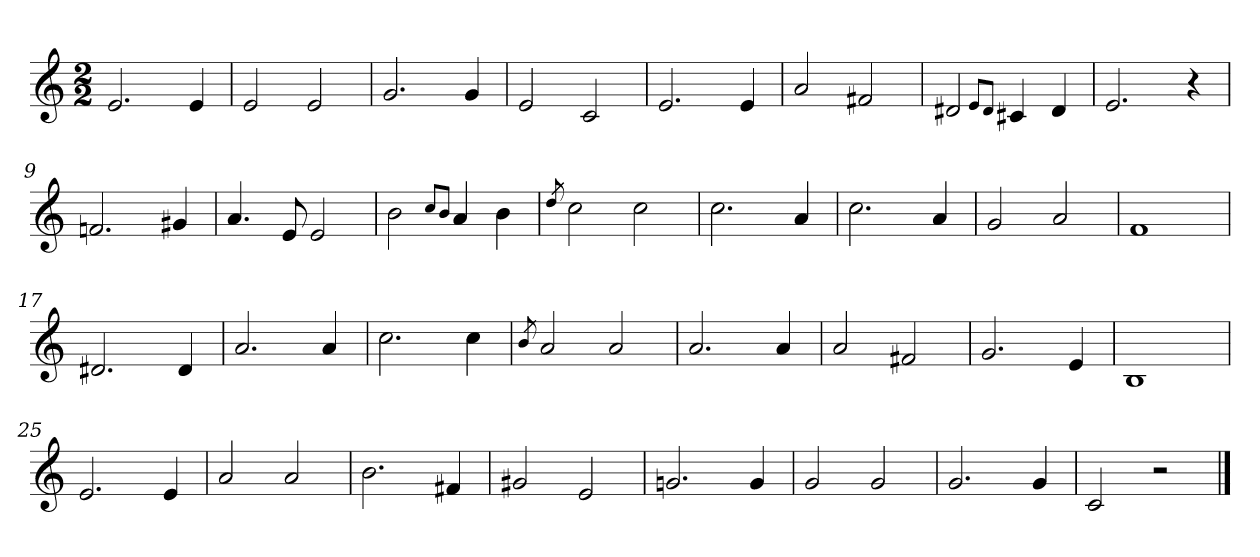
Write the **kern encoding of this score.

**kern
*part1
*staff1
*clefG2
*k[]
*M2/2
=1
2.e/
4e/
=2
2e/
2e/
=3
2.g/
4g/
=4
2e/
2c/
=5
2.e/
4e/
=6
2a/
2f#X/
=7
2d#X/
8qe/L
8qd#/J
4c#X/
4d#/
=8
2.e/
4r
=9
2.fn/
4g#X/
=10
4.a/
8e/
2e/
=11
2b\
8qcc/L
8qb/J
4a/
4b\
=12
8qdd/
2cc\
2cc\
=13
2.cc\
4a/
=14
2.cc\
4a/
!!LO:LB:g=z
=15
2g/
2a/
=16
1f
=17
2.d#X/
4d#/
=18
2.a/
4a/
=19
2.cc\
4cc\
=20
8qb/
2a/
2a/
=21
2.a/
4a/
=22
2a/
2f#X/
=23
2.g/
4e/
=24
1B
=25
2.e/
4e/
=26
2a/
2a/
=27
2.b\
4f#X/
=28
2g#X/
2e/
=29
2.gn/
4g/
=30
2g/
2g/
!!LO:LB:g=z
=31
2.g/
4g/
=32
2c/
2r
==
*-
